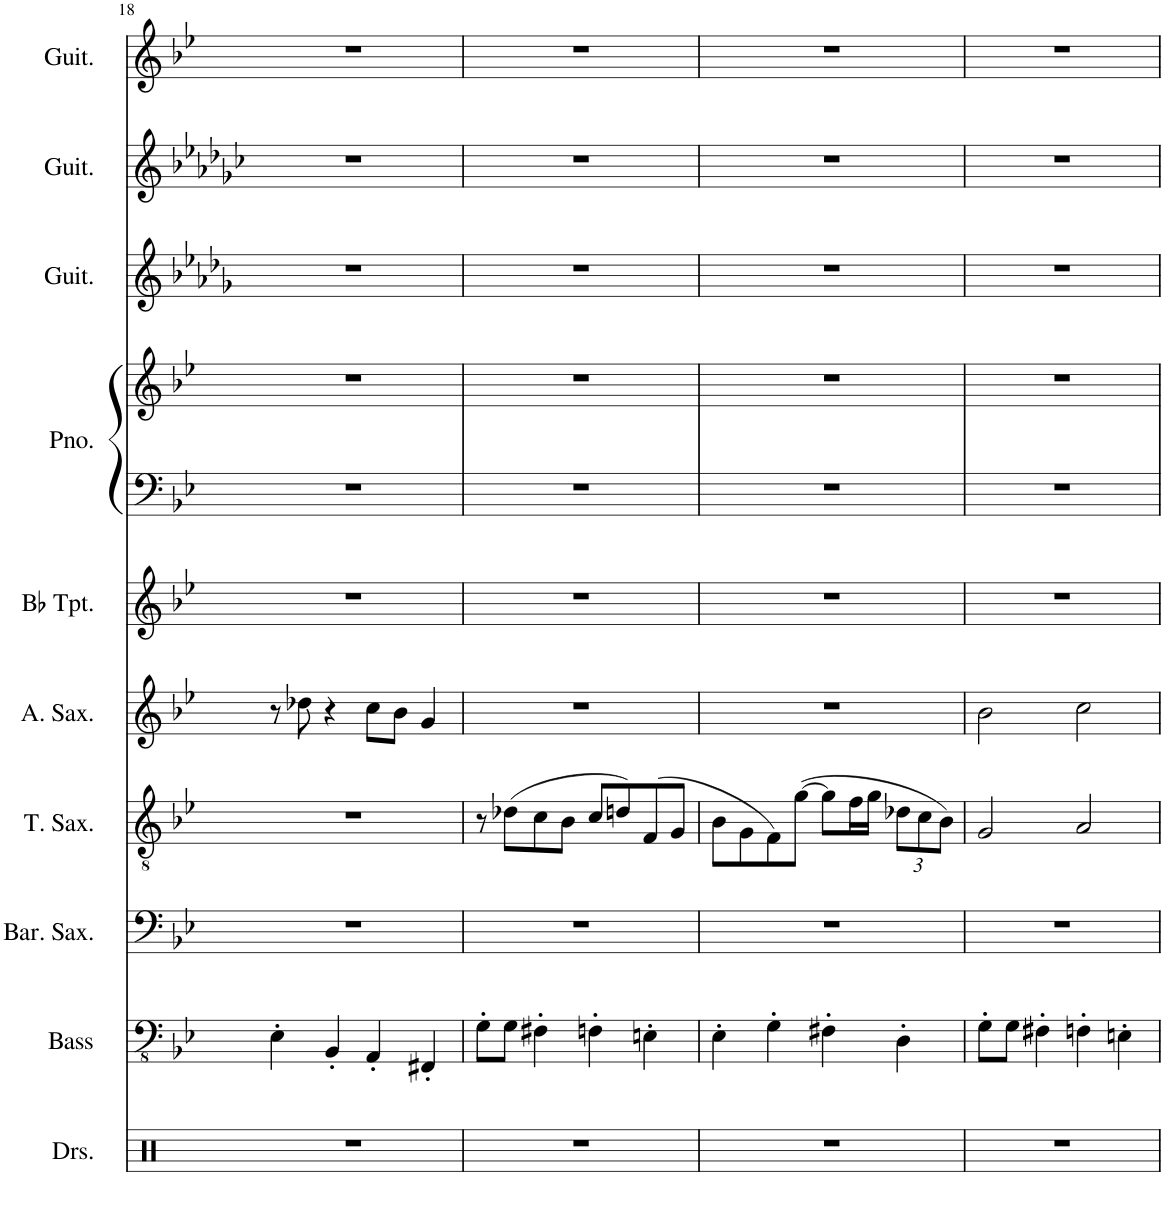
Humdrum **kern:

**kern	**kern	**kern	**kern	**kern	**kern	**kern	**kern	**kern	**kern	**kern
*part10	*part9	*part8	*part7	*part6	*part5	*part4	*part4	*part3	*part2	*part1
*staff11	*staff10	*staff9	*staff8	*staff7	*staff6	*staff5	*staff4	*staff3	*staff2	*staff1
*I"Drumset	*I"Acoustic Bass	*I"Baritone Saxophone	*I"Tenor Saxophone	*I"Alto Saxophone	*I"Bb Trumpet	*I"Piano	*	*I"Acoustic Guitar	*I"Acoustic Guitar	*I"Acoustic Guitar
*I'Drs.	*I'Bass	*I'Bar. Sax.	*I'T. Sax.	*I'A. Sax.	*I'Bb Tpt.	*I'Pno.	*	*I'Guit.	*I'Guit.	*I'Guit.
!!LO:PB:g=z
*clefX	*clefFv4	*clefF4	*clefGv2	*clefG2	*clefG2	*clefF4	*clefG2	*clefG2	*clefG2	*clefG2
*	*	*ITrd12c21	*ITrd8c14	*ITrd5c9	*ITrd1c2	*	*	*	*	*
*k[]	*k[b-e-]	*k[b-e-]	*k[b-e-]	*k[b-e-]	*k[b-e-]	*k[b-e-]	*k[b-e-]	*k[b-e-a-d-g-]	*k[b-e-a-d-g-c-]	*k[b-e-]
*M4/4	*M4/4	*M4/4	*M4/4	*M4/4	*M4/4	*M4/4	*M4/4	*M4/4	*M4/4	*M4/4
=18	=18	=18	=18	=18	=18	=18	=18	=18	=18	=18
1r	4EE-'\	1r	1r	8r	1r	1r	1r	1r	1r	1r
.	.	.	.	8dd-X\	.	.	.	.	.	.
.	4BBB-'/	.	.	4r	.	.	.	.	.	.
.	4AAA'/	.	.	8cc\L	.	.	.	.	.	.
.	.	.	.	8b-\J	.	.	.	.	.	.
.	4FFF#X'/	.	.	4g/	.	.	.	.	.	.
=19	=19	=19	=19	=19	=19	=19	=19	=19	=19	=19
1r	8GG'\L	1r	8r	1r	1r	1r	1r	1r	1r	1r
.	8GG\J	.	(8d-X\L	.	.	.	.	.	.	.
.	4FF#X'\	.	8c\	.	.	.	.	.	.	.
.	.	.	8B-\J	.	.	.	.	.	.	.
.	4FFn'\	.	8c/L	.	.	.	.	.	.	.
.	.	.	8dn/)	.	.	.	.	.	.	.
.	4EEn'\	.	(8F/	.	.	.	.	.	.	.
.	.	.	8G/J	.	.	.	.	.	.	.
=20	=20	=20	=20	=20	=20	=20	=20	=20	=20	=20
1r	4EE-'\	1r	8B-\L	1r	1r	1r	1r	1r	1r	1r
.	.	.	8G\	.	.	.	.	.	.	.
.	4GG'\	.	8F\)	.	.	.	.	.	.	.
.	.	.	([8g\J	.	.	.	.	.	.	.
.	4FF#X'\	.	8g\L]	.	.	.	.	.	.	.
.	.	.	16f\L	.	.	.	.	.	.	.
.	.	.	16g\JJ	.	.	.	.	.	.	.
*	*	*	*Xbrackettup	*	*	*	*	*	*	*
.	4DD'\	.	12d-X\L	.	.	.	.	.	.	.
.	.	.	12c\	.	.	.	.	.	.	.
.	.	.	12B-\J)	.	.	.	.	.	.	.
=21	=21	=21	=21	=21	=21	=21	=21	=21	=21	=21
1r	8GG'\L	1r	2G/	2b-\	1r	1r	1r	1r	1r	1r
.	8GG\J	.	.	.	.	.	.	.	.	.
.	4FF#X'\	.	.	.	.	.	.	.	.	.
.	4FFn'\	.	2A/	2cc\	.	.	.	.	.	.
.	4EEn'\	.	.	.	.	.	.	.	.	.
=	=	=	=	=	=	=	=	=	=	=
*-	*-	*-	*-	*-	*-	*-	*-	*-	*-	*-
